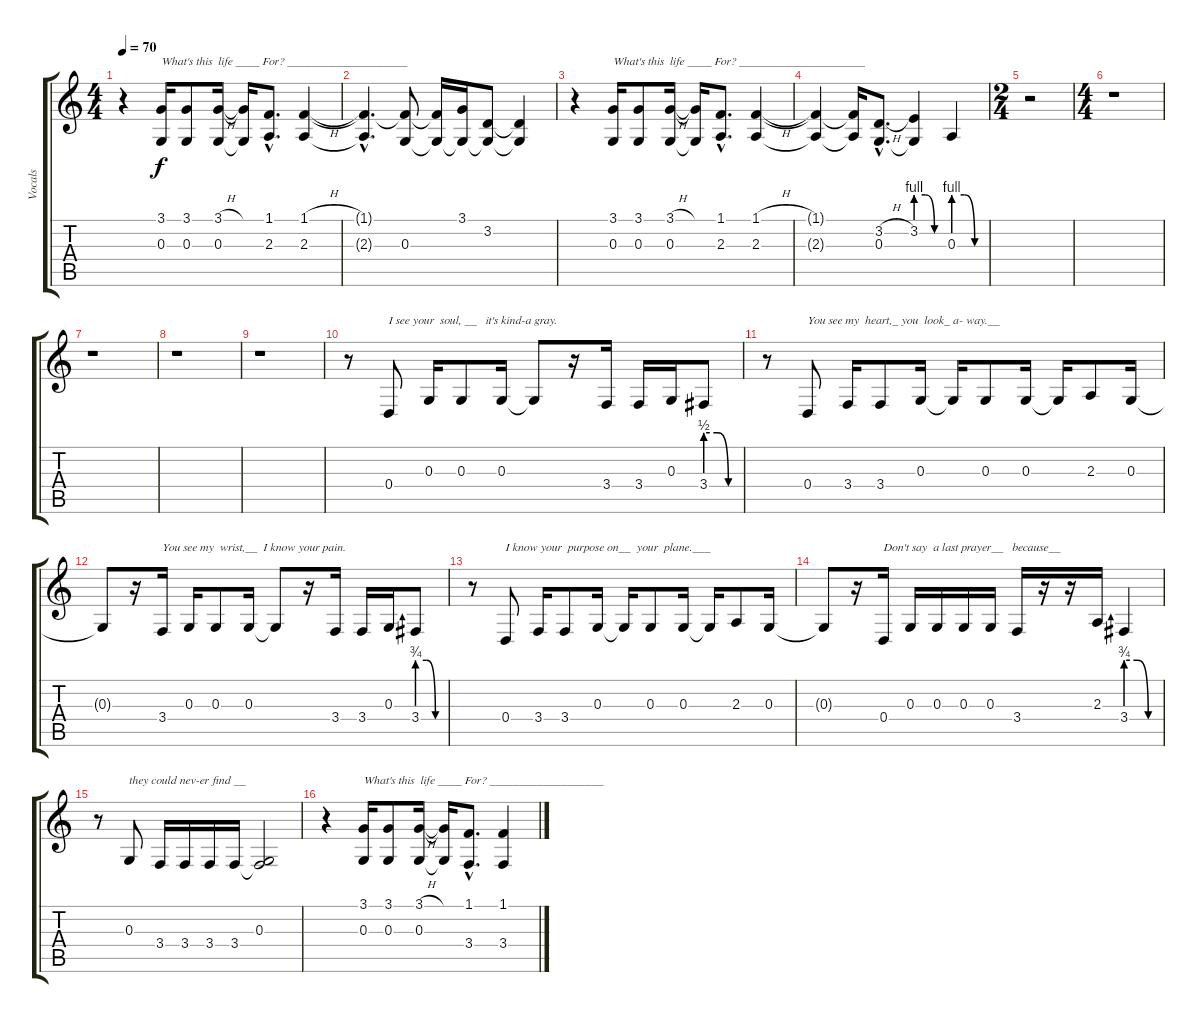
\track ("Vocals" "Vocals") {instrument tenorsax}
\staff {score tabs}
\tuning (E4 B3 G3 D3 A2 E2) {hide}
\ts (4 4)
\tempo 70
\clef g2
\ks c
r.4{dy f} (3.1 0.3).16{txt "What's this  life ____ For? ____________________"} (3.1 0.3).8 (3.1{h} 0.3).16 (3.1{t} 0.3{t}).16 (1.1{hac} 2.3{hac}).8{d} (1.1{h} 2.3).4 |
(1.1{hac t} 2.3{hac t}).4{d} (1.1{t} 0.3).8 (1.1{t} 0.3{t}).16 (3.1 0.3{t}).16 (3.2 0.3{t}).8 (3.2{t} 0.3{t}).4 |
r.4 (3.1 0.3).16{txt "What's this  life ____ For? _____________________"} (3.1 0.3).8 (3.1{h} 0.3).16 (3.1{t} 0.3{t}).16 (1.1{hac} 2.3{hac}).8{d} (1.1{h} 2.3).4 |
(1.1{t} 2.3{t}).4 (1.1{t} 2.3{t}).16 (3.2{h hac} 0.3{hac}).8{d} (3.2{be (custom 0 4 20 4 40 0 60 0)} 0.3{t}).4 0.3{be (custom 0 4 20 4 40 0 60 0)}.4 |
\ts (2 4)
r.2 |
\ts (4 4)
r.1 |
r.1 |
r.1 |
r.1 |
r.8 0.4.8{txt "I see your  soul, __   it's kind-a gray."} 0.3.16 0.3.8 0.3.16 0.3{t}.8 r.16 3.4.16 3.4.16 0.3.16 3.4{be (custom 0 2 20 2 40 0 60 0)}.8 |
r.8 0.4.8{txt "You see my  heart,_ you  look_ a- way.__"} 3.4.16 3.4.8 0.3.16 0.3{t}.16 0.3.8 0.3.16 0.3{t}.16 2.3.8 0.3.16 |
0.3{t}.8 r.16 3.4.16{txt "You see my  wrist,__  I know your pain."} 0.3.16 0.3.8 0.3.16 0.3{t}.8 r.16 3.4.16 3.4.16 0.3.16 3.4{be (custom 0 3 20 3 40 0 60 0)}.8 |
r.8 0.4.8{txt "I know your  purpose on__  your  plane.___"} 3.4.16 3.4.8 0.3.16 0.3{t}.16 0.3.8 0.3.16 0.3{t}.16 2.3.8 0.3.16 |
0.3{t}.8 r.16 0.4.16{txt "Don't say  a last prayer__   because__"} 0.3.16 0.3.16 0.3.16 0.3.16 3.4.16 r.16 r.16 2.3.16 3.4{be (custom 0 3 20 3 40 0 60 0)}.4 |
r.8 0.3.8{txt "they could nev-er find __"} 3.4.16 3.4.16 3.4.16 3.4.16 (0.3 3.4{t}).2 |
r.4 (3.1 0.3).16{txt "What's this  life ____ For? ___________________"} (3.1 0.3).8 (3.1{h} 0.3).16 (3.1{t} 0.3{t}).16 (1.1{hac} 3.4{hac}).8{d} (1.1{h} 3.4).4
